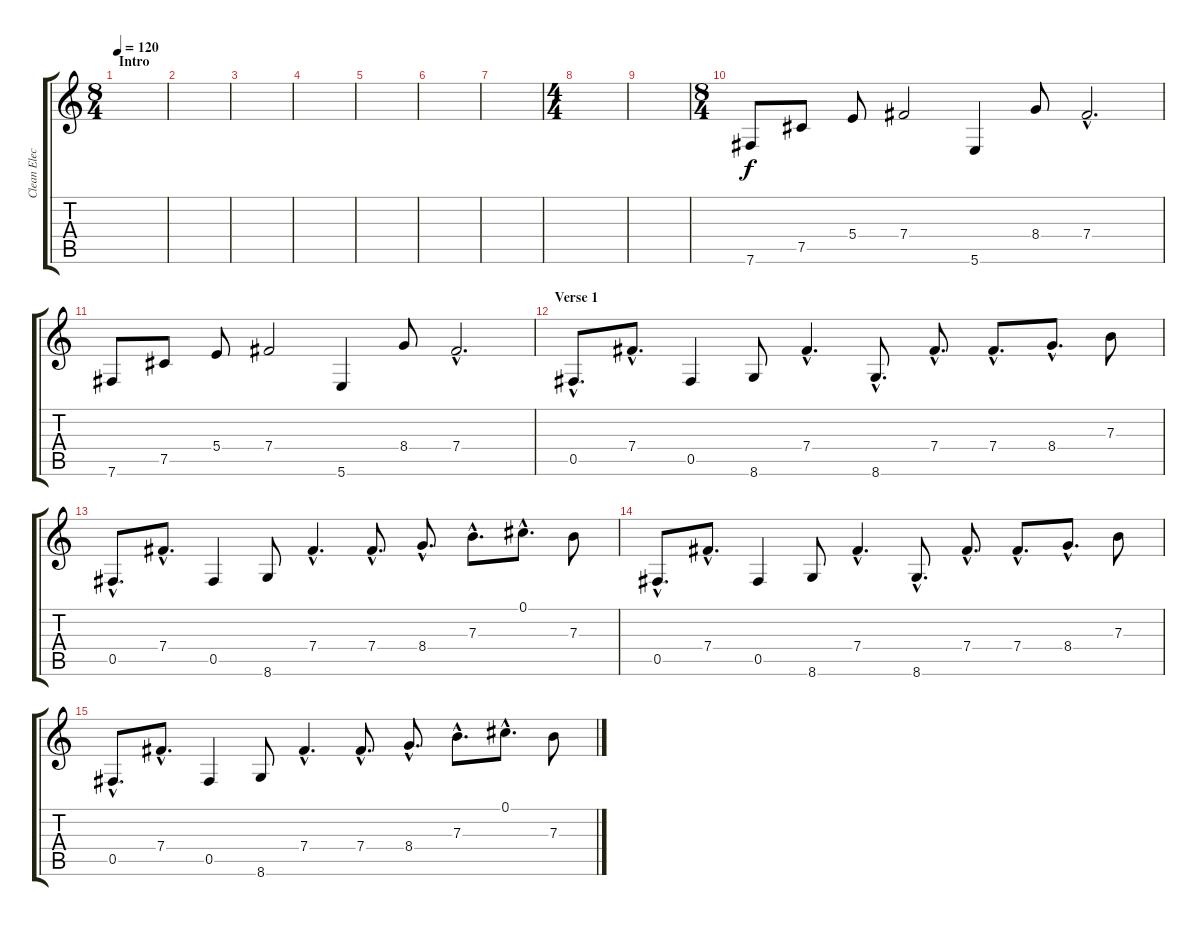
\track ("Clean Electric" "Clean Elec") {instrument electricguitarclean}
\staff {score tabs}
\tuning (Db4 Ab3 E3 B2 Gb2 B1) {hide}
\ts (8 4)
\section ("" "Intro")
\tempo 120
\clef g2
\ks c
|
|
|
|
|
|
|
\ts (4 4)
|
|
\ts (8 4)
7.6.8 7.5.8 5.4.8 7.4.2 5.6.4 8.4.8 7.4{hac}.2{d} |
7.6.8 7.5.8 5.4.8 7.4.2 5.6.4 8.4.8 7.4{hac}.2{d} |
\section ("" "Verse 1")
0.5{hac}.8{d} 7.4{hac}.8{d} 0.5.4 8.6.8 7.4{hac}.4{d} 8.6{hac}.8{d} 7.4{hac}.8{d} 7.4{hac}.8{d} 8.4{hac}.8{d} 7.3.8 |
0.5{hac}.8{d} 7.4{hac}.8{d} 0.5.4 8.6.8 7.4{hac}.4{d} 7.4{hac}.8{d} 8.4{hac}.8{d} 7.3{hac}.8{d} 0.1{hac}.8{d} 7.3.8 |
0.5{hac}.8{d} 7.4{hac}.8{d} 0.5.4 8.6.8 7.4{hac}.4{d} 8.6{hac}.8{d} 7.4{hac}.8{d} 7.4{hac}.8{d} 8.4{hac}.8{d} 7.3.8 |
0.5{hac}.8{d} 7.4{hac}.8{d} 0.5.4 8.6.8 7.4{hac}.4{d} 7.4{hac}.8{d} 8.4{hac}.8{d} 7.3{hac}.8{d} 0.1{hac}.8{d} 7.3.8
